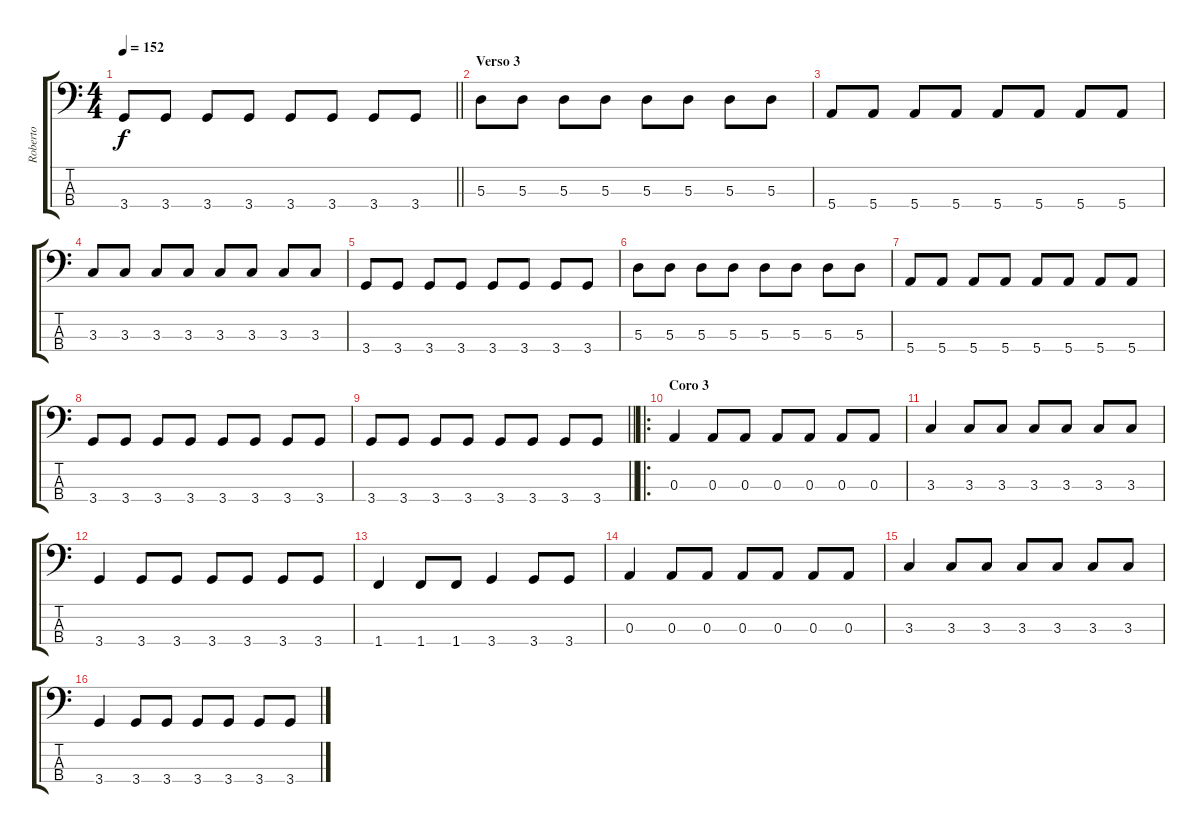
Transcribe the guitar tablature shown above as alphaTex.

\track ("Roberto" "Roberto") {instrument electricbasspick}
\staff {score tabs}
\tuning (G2 D2 A1 E1) {hide}
\ts (4 4)
\tempo 152
\clef f4
\barLineRight lightlight
\ks c
3.4.8{dy f} 3.4.8 3.4.8 3.4.8 3.4.8 3.4.8 3.4.8 3.4.8 |
\section ("" "Verso 3")
5.3.8 5.3.8 5.3.8 5.3.8 5.3.8 5.3.8 5.3.8 5.3.8 |
5.4.8 5.4.8 5.4.8 5.4.8 5.4.8 5.4.8 5.4.8 5.4.8 |
3.3.8 3.3.8 3.3.8 3.3.8 3.3.8 3.3.8 3.3.8 3.3.8 |
3.4.8 3.4.8 3.4.8 3.4.8 3.4.8 3.4.8 3.4.8 3.4.8 |
5.3.8 5.3.8 5.3.8 5.3.8 5.3.8 5.3.8 5.3.8 5.3.8 |
5.4.8 5.4.8 5.4.8 5.4.8 5.4.8 5.4.8 5.4.8 5.4.8 |
3.4.8 3.4.8 3.4.8 3.4.8 3.4.8 3.4.8 3.4.8 3.4.8 |
\barLineRight lightlight
3.4.8 3.4.8 3.4.8 3.4.8 3.4.8 3.4.8 3.4.8 3.4.8 |
\ro
\section ("" "Coro 3")
0.3.4 0.3.8 0.3.8 0.3.8 0.3.8 0.3.8 0.3.8 |
3.3.4 3.3.8 3.3.8 3.3.8 3.3.8 3.3.8 3.3.8 |
3.4.4 3.4.8 3.4.8 3.4.8 3.4.8 3.4.8 3.4.8 |
1.4.4 1.4.8 1.4.8 3.4.4 3.4.8 3.4.8 |
0.3.4 0.3.8 0.3.8 0.3.8 0.3.8 0.3.8 0.3.8 |
3.3.4 3.3.8 3.3.8 3.3.8 3.3.8 3.3.8 3.3.8 |
3.4.4 3.4.8 3.4.8 3.4.8 3.4.8 3.4.8 3.4.8
